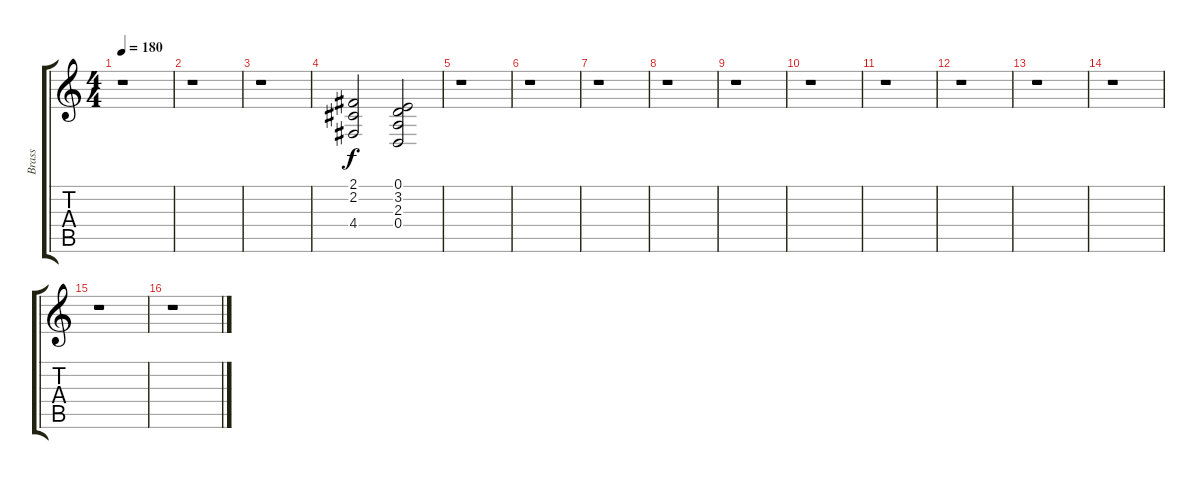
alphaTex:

\track ("Brass" "Brass") {instrument brasssection}
\staff {score tabs}
\tuning (E4 B3 G3 D3 A2 E2) {hide}
\ts (4 4)
\tempo 180
\clef g2
\ks c
r.1{dy f} |
r.1 |
r.1 |
(2.1 2.2 4.4).2 (0.1 3.2 2.3 0.4).2 |
r.1 |
r.1 |
r.1 |
r.1 |
r.1 |
r.1 |
r.1 |
r.1 |
r.1 |
r.1 |
r.1 |
r.1
